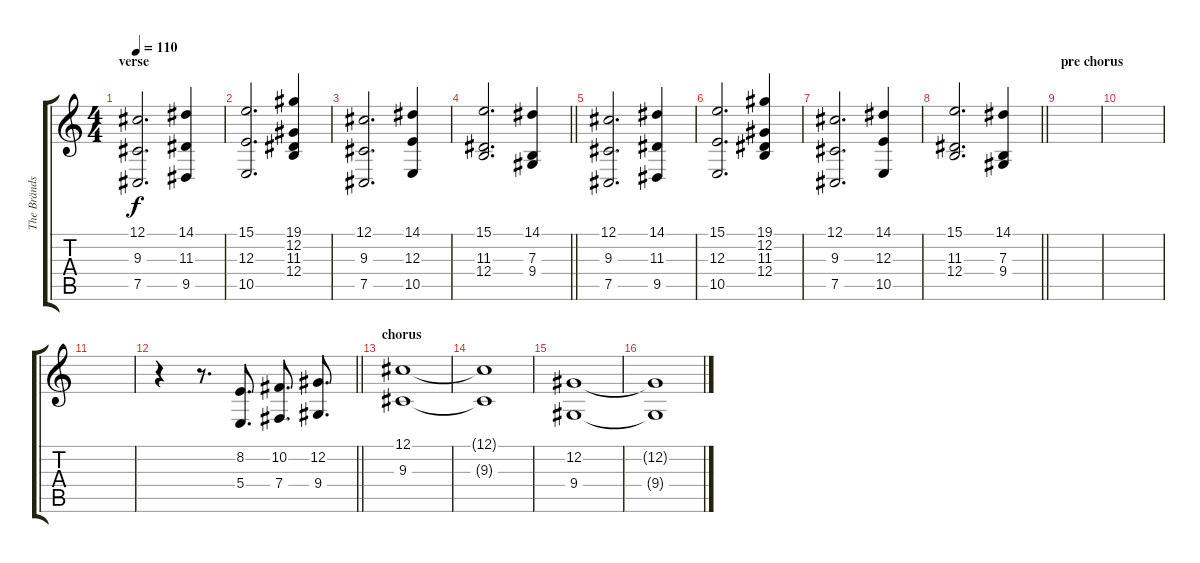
\track ("The Brändström #1" "The Bränds") {instrument stringensemble1}
\staff {score tabs}
\tuning (Db4 Ab3 E3 B2 Gb2 Db2) {hide}
\ts (4 4)
\section ("" "verse")
\tempo 110
\clef g2
\ks c
(12.1 9.3 7.5).2{d dy f volume 9} (14.1 11.3 9.5).4 |
(15.1 12.3 10.5).2{d} (19.1 12.2 11.3 12.4).4 |
(12.1 9.3 7.5).2{d} (14.1 12.3 10.5).4 |
\barLineRight lightlight
(15.1 11.3 12.4).2{d} (14.1 7.3 9.4).4 |
\section ("" "")
(12.1 9.3 7.5).2{d} (14.1 11.3 9.5).4 |
(15.1 12.3 10.5).2{d} (19.1 12.2 11.3 12.4).4 |
(12.1 9.3 7.5).2{d} (14.1 12.3 10.5).4 |
\barLineRight lightlight
(15.1 11.3 12.4).2{d} (14.1 7.3 9.4).4 |
\section ("" "pre chorus")
|
|
|
\barLineRight lightlight
r.4 r.8{d} (8.2 5.4).8{d volume 11} (10.2 7.4).8{d} (12.2 9.4).8{d} |
\section ("" "chorus")
(12.1 9.3).1 |
(12.1{t} 9.3{t}).1 |
(12.2 9.4).1 |
(12.2{t} 9.4{t}).1
